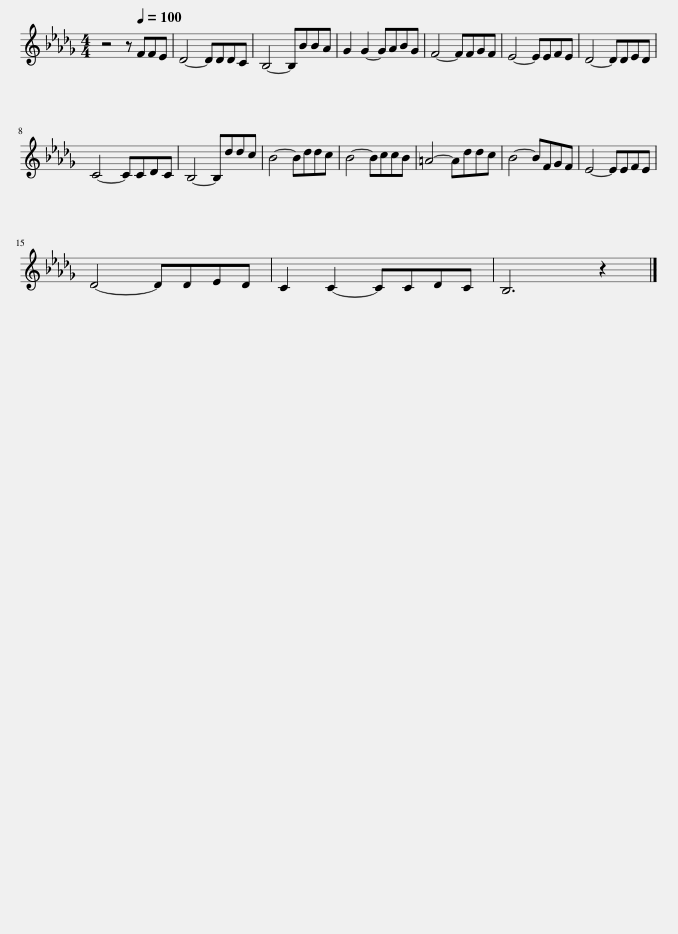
X:1
L:1/8
M:4/4
I:linebreak $
K:Db
V:1 treble
V:1
 z4 z[Q:1/4=100] FFE | D4- DDDC | B,4- B,BBA | G2 G2- GABG | F4- FFGF | %5
 E4- EEFE | D4- DDED |$ C4- CCDC | B,4- B,ddc | B4- Bddc | %10
 B4- BccB | =A4- Addc | B4- BFGF | E4- EEFE |$ D4- DDED | %15
 C2 C2- CCDC | B,6 z2 |] %17
